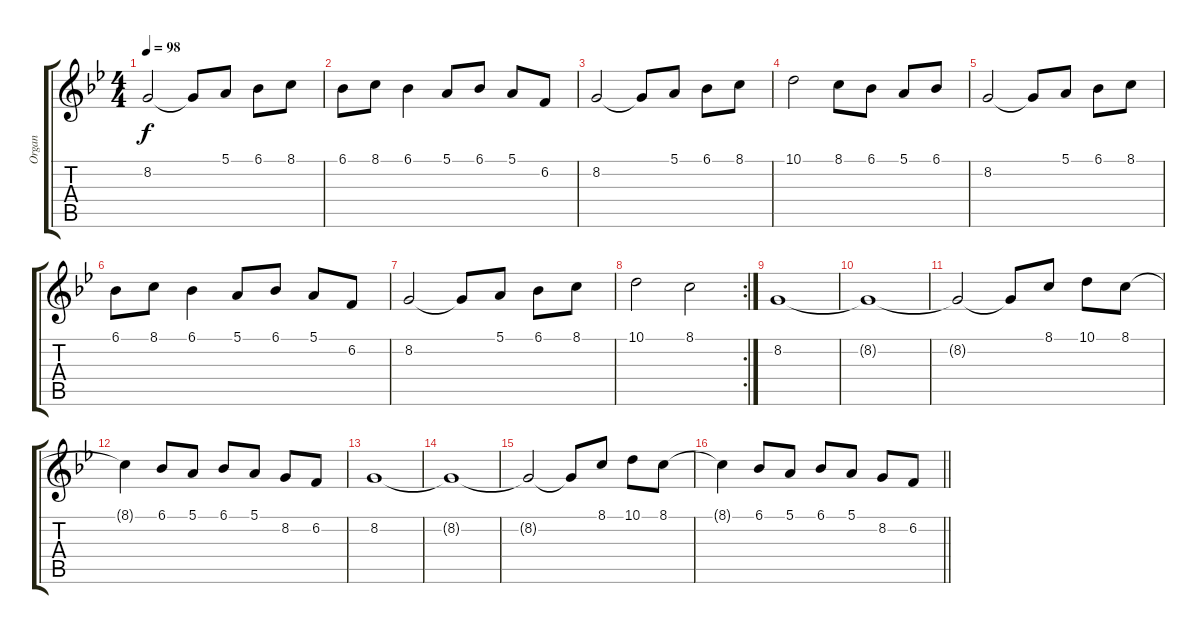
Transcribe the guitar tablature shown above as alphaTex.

\track ("Organ" "Organ") {instrument churchorgan}
\staff {score tabs}
\tuning (E4 B3 G3 D3 A2 E2) {hide}
\ts (4 4)
\tempo 98
\clef g2
\ks bb
8.2.2{dy f} 8.2{t}.8 5.1.8 6.1.8 8.1.8 |
6.1.8 8.1.8 6.1.4 5.1.8 6.1.8 5.1.8 6.2.8 |
8.2.2 8.2{t}.8 5.1.8 6.1.8 8.1.8 |
10.1.2 8.1.8 6.1.8 5.1.8 6.1.8 |
8.2.2 8.2{t}.8 5.1.8 6.1.8 8.1.8 |
6.1.8 8.1.8 6.1.4 5.1.8 6.1.8 5.1.8 6.2.8 |
8.2.2 8.2{t}.8 5.1.8 6.1.8 8.1.8 |
\rc 2
10.1.2 8.1.2 |
8.2.1 |
8.2{t}.1 |
8.2{t}.2 8.2{t}.8 8.1.8 10.1.8 8.1.8 |
8.1{t}.4 6.1.8 5.1.8 6.1.8 5.1.8 8.2.8 6.2.8 |
8.2.1 |
8.2{t}.1 |
8.2{t}.2 8.2{t}.8 8.1.8 10.1.8 8.1.8 |
\barLineRight lightlight
8.1{t}.4 6.1.8 5.1.8 6.1.8 5.1.8 8.2.8 6.2.8
